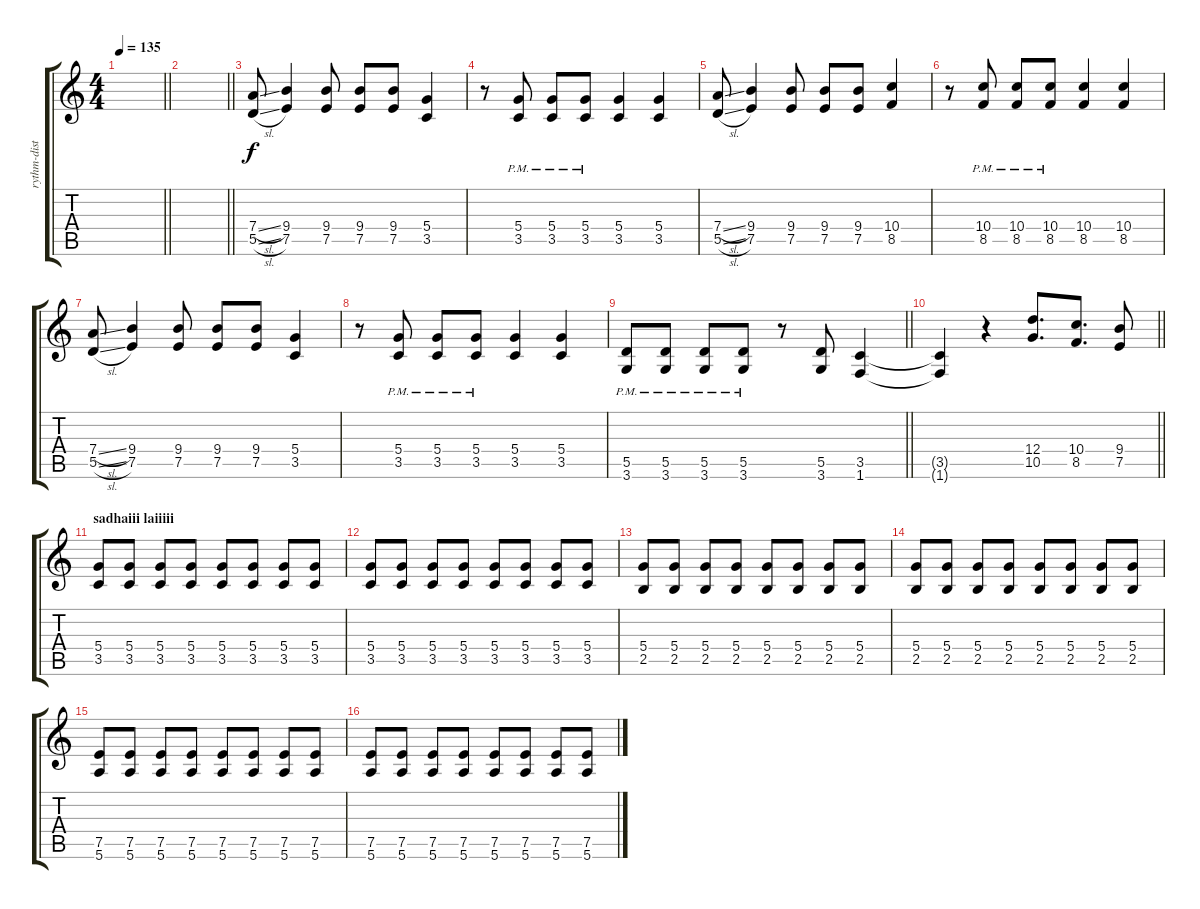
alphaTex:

\track ("rythm-distr" "rythm-dist") {instrument distortionguitar}
\staff {score tabs}
\tuning (E4 B3 G3 D3 A2 E2) {hide}
\ts (4 4)
\tempo 135
\clef g2
\barLineRight lightlight
\ks c
|
\barLineRight lightlight
|
(7.4{sl} 5.5{sl}).8 (9.4 7.5).4 (9.4 7.5).8 (9.4 7.5).8 (9.4 7.5).8 (5.4 3.5).4 |
r.8 (5.4 3.5{pm}).8 (5.4{pm} 3.5).8 (5.4{pm} 3.5).8 (5.4 3.5).4 (5.4 3.5).4 |
(7.4{sl} 5.5{sl}).8 (9.4 7.5).4 (9.4 7.5).8 (9.4 7.5).8 (9.4 7.5).8 (10.4 8.5).4 |
r.8 (10.4{pm} 8.5).8 (10.4{pm} 8.5).8 (10.4{pm} 8.5).8 (10.4 8.5).4 (10.4 8.5).4 |
(7.4{sl} 5.5{sl}).8 (9.4 7.5).4 (9.4 7.5).8 (9.4 7.5).8 (9.4 7.5).8 (5.4 3.5).4 |
r.8 (5.4{pm} 3.5).8 (5.4{pm} 3.5).8 (5.4{pm} 3.5).8 (5.4 3.5).4 (5.4 3.5).4 |
\barLineRight lightlight
(5.5{pm} 3.6).8 (5.5{pm} 3.6).8 (5.5{pm} 3.6).8 (5.5{pm} 3.6).8 r.8 (5.5 3.6).8 (3.5 1.6).4 |
\barLineRight lightlight
(3.5{t} 1.6{t}).4 r.4 (12.4 10.5).8{d} (10.4 8.5).8{d} (9.4 7.5).8 |
\section ("" "sadhaiii laiiiii")
(5.4 3.5).8 (5.4 3.5).8 (5.4 3.5).8 (5.4 3.5).8 (5.4 3.5).8 (5.4 3.5).8 (5.4 3.5).8 (5.4 3.5).8 |
(5.4 3.5).8 (5.4 3.5).8 (5.4 3.5).8 (5.4 3.5).8 (5.4 3.5).8 (5.4 3.5).8 (5.4 3.5).8 (5.4 3.5).8 |
(5.4 2.5).8 (5.4 2.5).8 (5.4 2.5).8 (5.4 2.5).8 (5.4 2.5).8 (5.4 2.5).8 (5.4 2.5).8 (5.4 2.5).8 |
(5.4 2.5).8 (5.4 2.5).8 (5.4 2.5).8 (5.4 2.5).8 (5.4 2.5).8 (5.4 2.5).8 (5.4 2.5).8 (5.4 2.5).8 |
(7.5 5.6).8 (7.5 5.6).8 (7.5 5.6).8 (7.5 5.6).8 (7.5 5.6).8 (7.5 5.6).8 (7.5 5.6).8 (7.5 5.6).8 |
(7.5 5.6).8 (7.5 5.6).8 (7.5 5.6).8 (7.5 5.6).8 (7.5 5.6).8 (7.5 5.6).8 (7.5 5.6).8 (7.5 5.6).8
